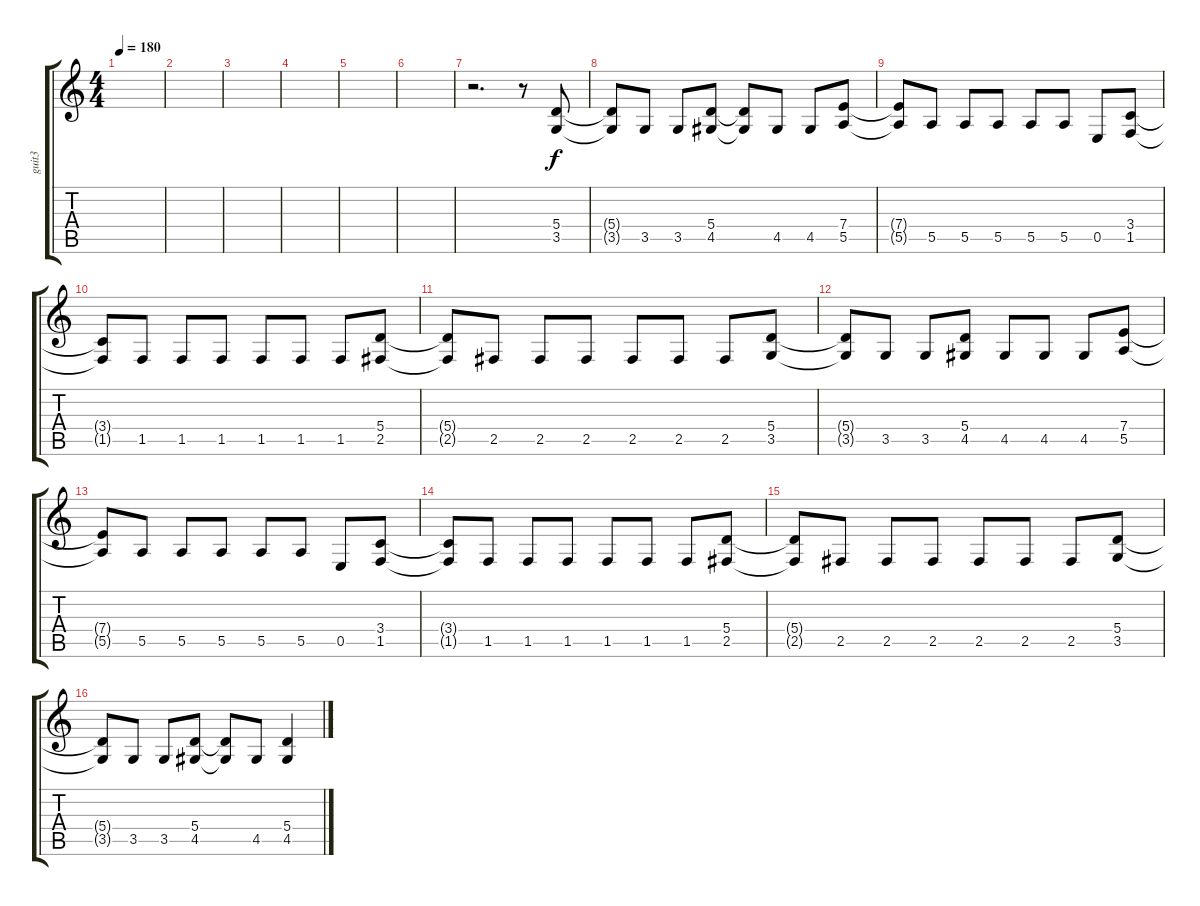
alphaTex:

\track ("guit3" "guit3") {instrument distortionguitar}
\staff {score tabs}
\tuning (B3 Gb3 D3 A2 E2 B1) {hide}
\ts (4 4)
\tempo 180
\clef g2
\ks c
|
|
|
|
|
|
r.2{d} r.8 (5.4 3.5).8 |
(5.4{t} 3.5{t}).8 3.5.8 3.5.8 (5.4 4.5).8 (5.4{t} 4.5{t}).8 4.5.8 4.5.8 (7.4 5.5).8 |
(7.4{t} 5.5{t}).8 5.5.8 5.5.8 5.5.8 5.5.8 5.5.8 0.5.8 (3.4 1.5).8 |
(3.4{t} 1.5{t}).8 1.5.8 1.5.8 1.5.8 1.5.8 1.5.8 1.5.8 (5.4 2.5).8 |
(5.4{t} 2.5{t}).8 2.5.8 2.5.8 2.5.8 2.5.8 2.5.8 2.5.8 (5.4 3.5).8 |
(5.4{t} 3.5{t}).8 3.5.8 3.5.8 (5.4 4.5).8 4.5.8 4.5.8 4.5.8 (7.4 5.5).8 |
(7.4{t} 5.5{t}).8 5.5.8 5.5.8 5.5.8 5.5.8 5.5.8 0.5.8 (3.4 1.5).8 |
(3.4{t} 1.5{t}).8 1.5.8 1.5.8 1.5.8 1.5.8 1.5.8 1.5.8 (5.4 2.5).8 |
(5.4{t} 2.5{t}).8 2.5.8 2.5.8 2.5.8 2.5.8 2.5.8 2.5.8 (5.4 3.5).8 |
(5.4{t} 3.5{t}).8 3.5.8 3.5.8 (5.4 4.5).8 (5.4{t} 4.5{t}).8 4.5.8 (5.4 4.5).4
